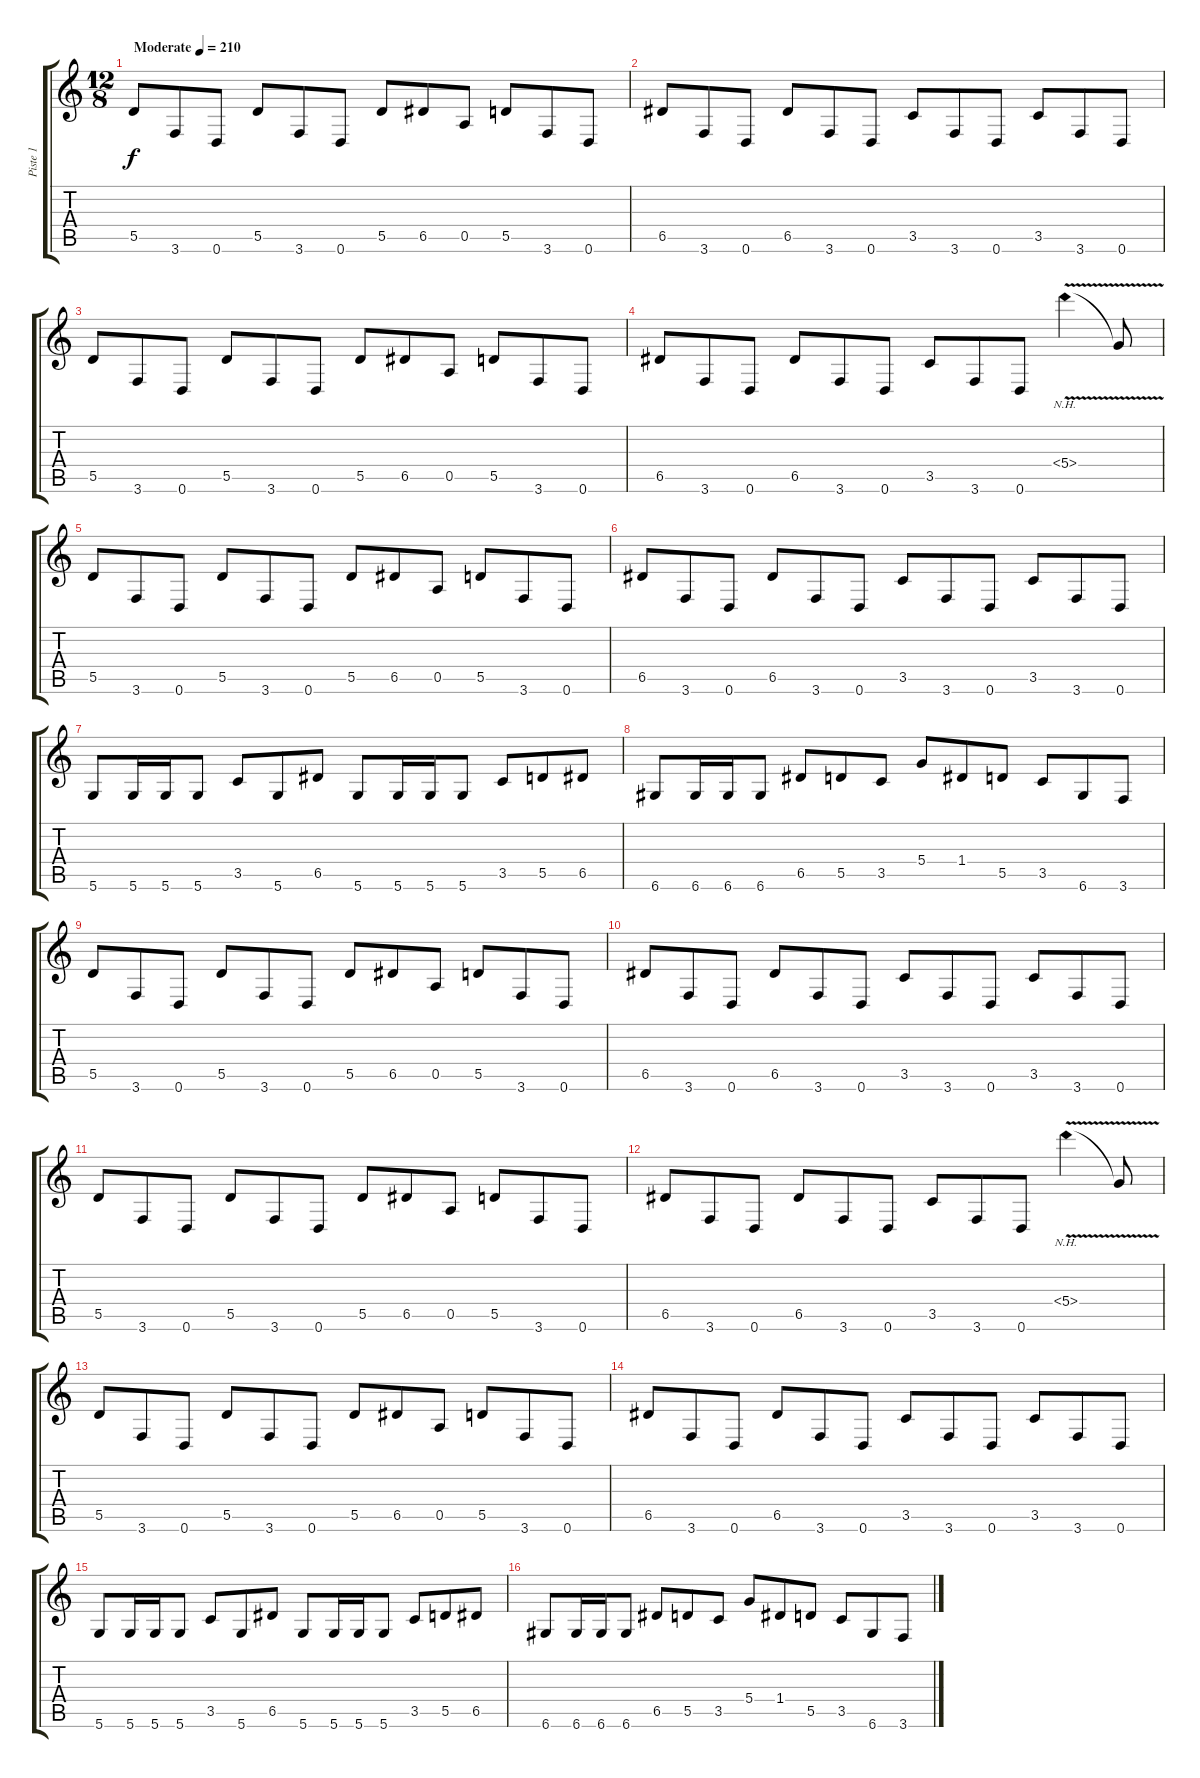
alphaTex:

\track ("Piste 1" "Piste 1") {instrument distortionguitar}
\staff {score tabs}
\tuning (E4 B3 G3 D3 A2 D2) {hide}
\ts (12 8)
\tempo (210 "Moderate")
\clef g2
\ks c
5.5.8{dy f instrument distortionguitar} 3.6.8 0.6.8 5.5.8 3.6.8 0.6.8 5.5.8 6.5.8 0.5.8 5.5.8 3.6.8 0.6.8 |
6.5.8 3.6.8 0.6.8 6.5.8 3.6.8 0.6.8 3.5.8 3.6.8 0.6.8 3.5.8 3.6.8 0.6.8 |
5.5.8 3.6.8 0.6.8 5.5.8 3.6.8 0.6.8 5.5.8 6.5.8 0.5.8 5.5.8 3.6.8 0.6.8 |
6.5.8 3.6.8 0.6.8 6.5.8 3.6.8 0.6.8 3.5.8 3.6.8 0.6.8 5.4{nh v}.4 5.4{t}.8 |
5.5.8 3.6.8 0.6.8 5.5.8 3.6.8 0.6.8 5.5.8 6.5.8 0.5.8 5.5.8 3.6.8 0.6.8 |
6.5.8 3.6.8 0.6.8 6.5.8 3.6.8 0.6.8 3.5.8 3.6.8 0.6.8 3.5.8 3.6.8 0.6.8 |
5.6.8 5.6.16 5.6.16 5.6.8 3.5.8 5.6.8 6.5.8 5.6.8 5.6.16 5.6.16 5.6.8 3.5.8 5.5.8 6.5.8 |
6.6.8 6.6.16 6.6.16 6.6.8 6.5.8 5.5.8 3.5.8 5.4.8 1.4.8 5.5.8 3.5.8 6.6.8 3.6.8 |
5.5.8 3.6.8 0.6.8 5.5.8 3.6.8 0.6.8 5.5.8 6.5.8 0.5.8 5.5.8 3.6.8 0.6.8 |
6.5.8 3.6.8 0.6.8 6.5.8 3.6.8 0.6.8 3.5.8 3.6.8 0.6.8 3.5.8 3.6.8 0.6.8 |
5.5.8 3.6.8 0.6.8 5.5.8 3.6.8 0.6.8 5.5.8 6.5.8 0.5.8 5.5.8 3.6.8 0.6.8 |
6.5.8 3.6.8 0.6.8 6.5.8 3.6.8 0.6.8 3.5.8 3.6.8 0.6.8 5.4{nh v}.4 5.4{t}.8 |
5.5.8 3.6.8 0.6.8 5.5.8 3.6.8 0.6.8 5.5.8 6.5.8 0.5.8 5.5.8 3.6.8 0.6.8 |
6.5.8 3.6.8 0.6.8 6.5.8 3.6.8 0.6.8 3.5.8 3.6.8 0.6.8 3.5.8 3.6.8 0.6.8 |
5.6.8 5.6.16 5.6.16 5.6.8 3.5.8 5.6.8 6.5.8 5.6.8 5.6.16 5.6.16 5.6.8 3.5.8 5.5.8 6.5.8 |
6.6.8 6.6.16 6.6.16 6.6.8 6.5.8 5.5.8 3.5.8 5.4.8 1.4.8 5.5.8 3.5.8 6.6.8 3.6.8
